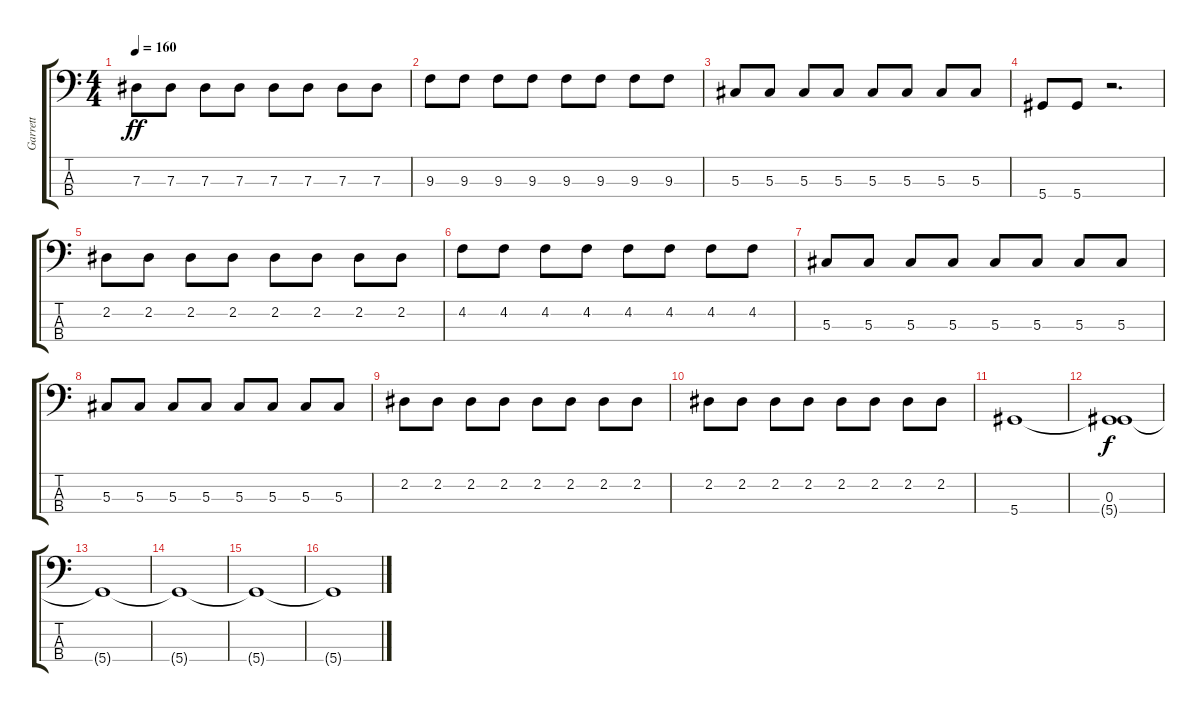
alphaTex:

\track ("Garrett" "Garrett") {instrument electricbasspick}
\staff {score tabs}
\tuning (Gb2 Db2 Ab1 Eb1) {hide}
\ts (4 4)
\tempo 160
\clef f4
\ks c
7.3.8{dy ff} 7.3.8 7.3.8 7.3.8 7.3.8 7.3.8 7.3.8 7.3.8 |
9.3.8 9.3.8 9.3.8 9.3.8 9.3.8 9.3.8 9.3.8 9.3.8 |
5.3.8 5.3.8 5.3.8 5.3.8 5.3.8 5.3.8 5.3.8 5.3.8 |
5.4.8 5.4.8 r.2{d} |
2.2.8 2.2.8 2.2.8 2.2.8 2.2.8 2.2.8 2.2.8 2.2.8 |
4.2.8 4.2.8 4.2.8 4.2.8 4.2.8 4.2.8 4.2.8 4.2.8 |
5.3.8 5.3.8 5.3.8 5.3.8 5.3.8 5.3.8 5.3.8 5.3.8 |
5.3.8 5.3.8 5.3.8 5.3.8 5.3.8 5.3.8 5.3.8 5.3.8 |
2.2.8 2.2.8 2.2.8 2.2.8 2.2.8 2.2.8 2.2.8 2.2.8 |
2.2.8 2.2.8 2.2.8 2.2.8 2.2.8 2.2.8 2.2.8 2.2.8 |
5.4.1 |
(0.3 5.4{t}).1{dy f} |
5.4{t}.1 |
5.4{t}.1 |
5.4{t}.1 |
5.4{t}.1
